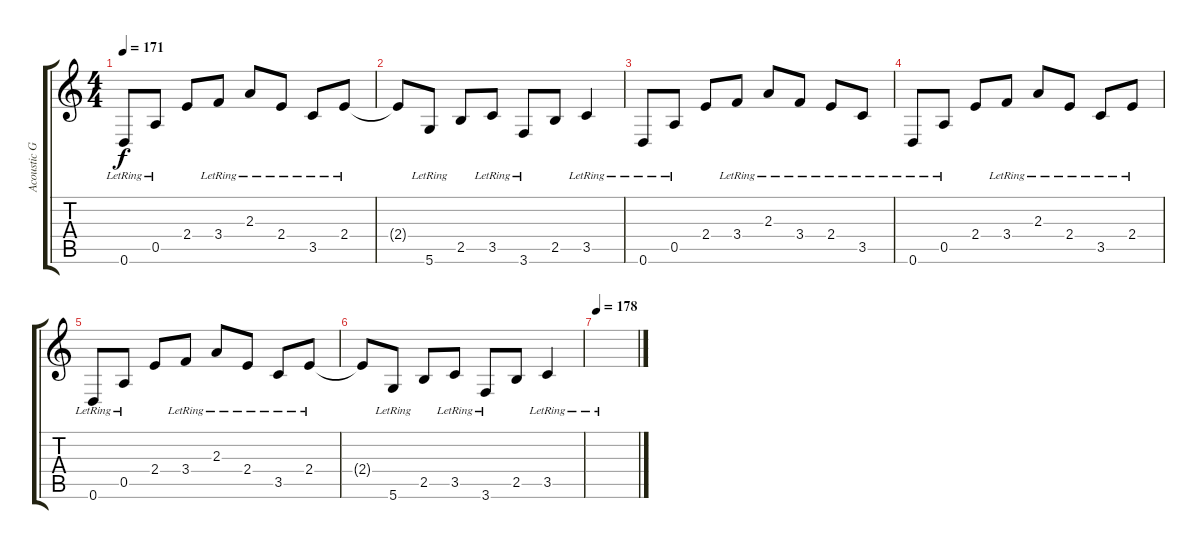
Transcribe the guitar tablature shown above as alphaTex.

\track ("Acoustic Guitar" "Acoustic G") {instrument acousticguitarsteel}
\staff {score tabs}
\tuning (E4 B3 G3 D3 A2 D2) {hide}
\ts (4 4)
\tempo 171
\clef g2
\ks c
0.6{lr}.8{dy f} 0.5{lr}.8 2.4.8 3.4{lr}.8 2.3{lr}.8 2.4{lr}.8 3.5{lr}.8 2.4{lr}.8 |
2.4{t}.8 5.6{lr}.8 2.5.8 3.5{lr}.8 3.6{lr}.8 2.5.8 3.5{lr}.4 |
0.6{lr}.8 0.5{lr}.8 2.4.8 3.4{lr}.8 2.3{lr}.8 3.4{lr}.8 2.4{lr}.8 3.5{lr}.8 |
0.6{lr}.8 0.5{lr}.8 2.4.8 3.4{lr}.8 2.3{lr}.8 2.4{lr}.8 3.5{lr}.8 2.4{lr}.8 |
0.6{lr}.8 0.5{lr}.8 2.4.8 3.4{lr}.8 2.3{lr}.8 2.4{lr}.8 3.5{lr}.8 2.4{lr}.8 |
2.4{t}.8 5.6{lr}.8 2.5.8 3.5{lr}.8 3.6{lr}.8 2.5.8 3.5{lr}.4 |
\tempo 178
